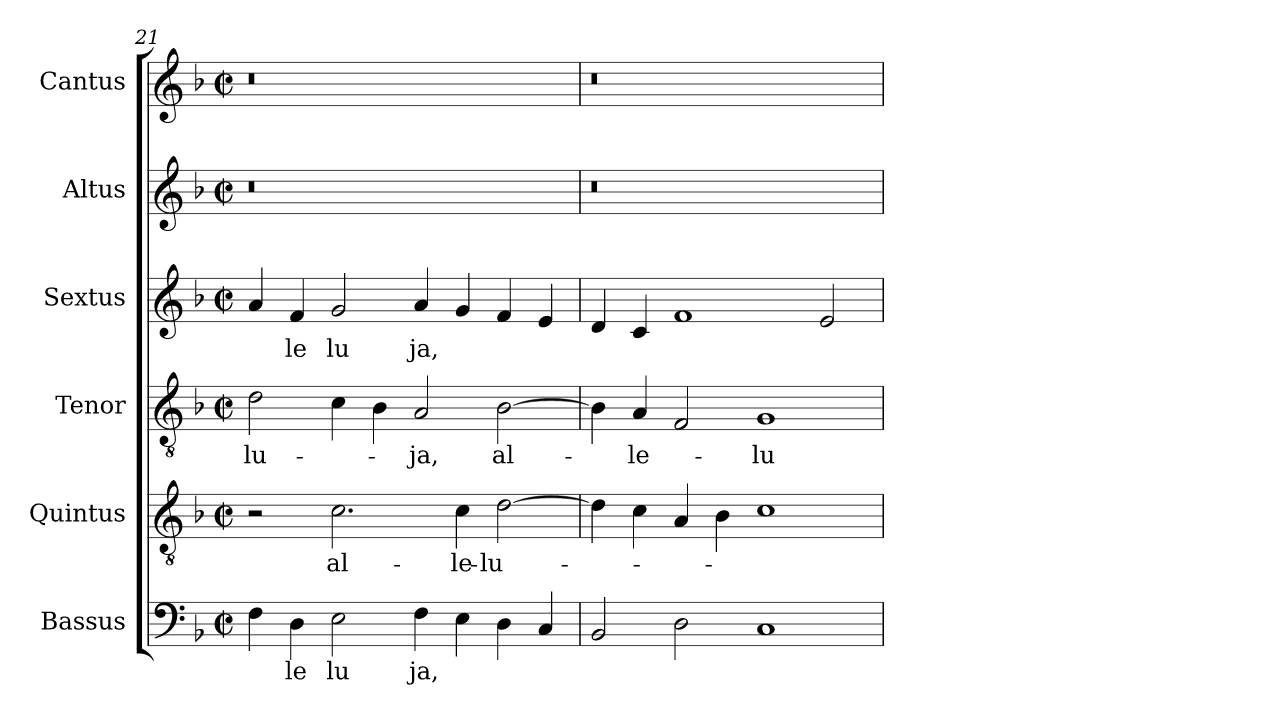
**kern	**text	**kern	**text	**kern	**text	**kern	**text	**kern	**kern
*part6	*part6	*part5	*part5	*part4	*part4	*part3	*part3	*part2	*part1
*staff6	*staff6	*staff5	*staff5	*staff4	*staff4	*staff3	*staff3	*staff2	*staff1
*I"Bassus	*	*I"Quintus	*	*I"Tenor	*	*I"Sextus	*	*I"Altus	*I"Cantus
*clefF4	*	*clefGv2	*	*clefGv2	*	*clefG2	*	*clefG2	*clefG2
*k[b-]	*	*k[b-]	*	*k[b-]	*	*k[b-]	*	*k[b-]	*k[b-]
*F:	*	*F:	*	*F:	*	*F:	*	*F:	*F:
*M2/2	*	*M2/2	*	*M2/2	*	*M2/2	*	*M2/2	*M2/2
*met(c|)	*	*met(c|)	*	*met(c|)	*	*met(c|)	*	*met(c|)	*met(c|)
=21	=21	=21	=21	=21	=21	=21	=21	=21	=21
!	!	!	!	!	!LO:LY:b:cj	!	!	!	!
4F\	.	2r	.	2d\	-lu-	4a/	.	0r	0r
!	!LO:LY:b:cj	!	!	!	!	!	!LO:LY:b:cj	!	!
4D\	le	.	.	.	.	4f/	le	.	.
!	!LO:LY:b:cj	!	!LO:LY:b:cj	!	!	!	!LO:LY:b:cj	!	!
2E\	lu	2.c\	al-	4c\	.	2g/	lu	.	.
.	.	.	.	4B-\	.	.	.	.	.
!	!LO:LY:b:cj	!	!	!	!LO:LY:b:cj	!	!LO:LY:b:cj	!	!
4F\	ja,	.	.	2A/	-ja,	4a/	ja,	.	.
!	!	!	!LO:LY:b:cj	!	!	!	!	!	!
4E\	.	4c\	-le-	.	.	4g/	.	.	.
!	!	!	!LO:LY:b:cj	!	!LO:LY:b:cj	!	!	!	!
4D\	.	[>2d\	-lu-	[>2B-\	al-	4f/	.	.	.
4C/	.	.	.	.	.	4e/	.	.	.
=22	=22	=22	=22	=22	=22	=22	=22	=22	=22
2BB-/	.	4d\]	.	4B-\]	.	4d/	.	0r	0r
!	!	!	!	!	!LO:LY:b:cj	!	!	!	!
.	.	4c\	.	4A/	-le-	4c/	.	.	.
2D\	.	4A/	.	2F/	.	1f	.	.	.
.	.	4B-\	.	.	.	.	.	.	.
!	!	!	!	!	!LO:LY:b:cj	!	!	!	!
1C	.	1c	.	1G	-lu-	.	.	.	.
.	.	.	.	.	.	2e/	.	.	.
=	=	=	=	=	=	=	=	=	=
*-	*-	*-	*-	*-	*-	*-	*-	*-	*-
